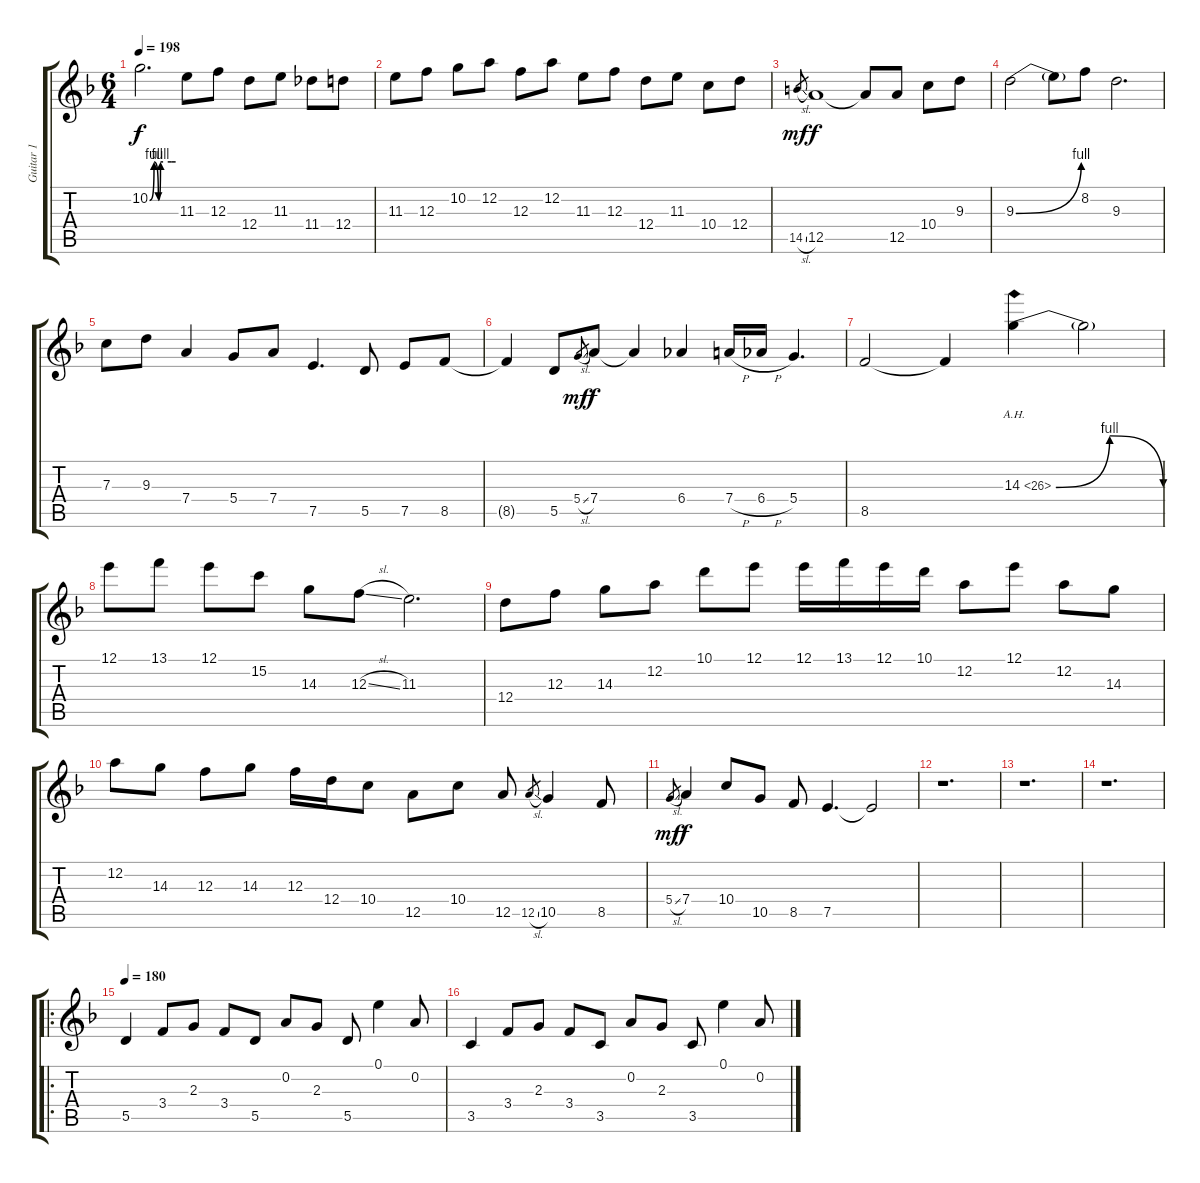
\track ("Guitar 1" "Guitar 1") {instrument distortionguitar}
\staff {score tabs}
\tuning (E4 A3 F3 D3 A2 D2) {hide}
\ts (6 4)
\tempo 198
\clef g2
\ks dminor
10.2{be (custom 0 0 10 4 20 0 25 4 31 4 50 4 60 4)}.2{d dy f} 11.3.8 12.3.8 12.4.8 11.3.8 11.4.8 12.4.8 |
11.3.8 12.3.8 10.2.8 12.2.8 12.3.8 12.2.8 11.3.8 12.3.8 12.4.8 11.3.8 10.4.8 12.4.8 |
14.5{sl}.8{gr dy mf} 12.5.1{dy f} 12.5{t}.8 12.5.8 10.4.8 9.3.8 |
9.3{be (bend 0 0 60 4)}.2 9.3{t}.8 8.2.8 9.3.2{d} |
7.3.8 9.3.8 7.4.4 5.4.8 7.4.8 7.5.4{d} 5.5.8 7.5.8 8.5.8 |
8.5{t}.4 5.5.8 5.4{sl}.8{gr dy mf} 7.4.8{dy f} 7.4{t}.4 6.4.4 7.4{h}.16 6.4{h}.16 5.4.4{d} |
8.5.2 8.5{t}.4 14.3{be (bendrelease 0 0 15 4 45 4 60 0) ah 12}.4 14.3{t}.2 |
12.1.8 13.1.8 12.1.8 15.2.8 14.3.8 12.3{sl}.8 11.3.2{d} |
12.4.8 12.3.8 14.3.8 12.2.8 10.1.8 12.1.8 12.1.16 13.1.16 12.1.16 10.1.16 12.2.8 12.1.8 12.2.8 14.3.8 |
12.2.8 14.3.8 12.3.8 14.3.8 12.3.16 12.4.16 10.4.8 12.5.8 10.4.8 12.5.8 12.5{sl}.8{gr} 10.5.4 8.5.8 |
5.4{sl}.8{gr dy mf} 7.4.4{dy f} 10.4.8 10.5.8 8.5.8 7.5.4{d} 7.5{t}.2 |
r.1{d} |
r.1{d} |
r.1{d} |
\ro
\tempo 180
5.5.4 3.4.8 2.3.8 3.4.8 5.5.8 0.2.8 2.3.8 5.5.8 0.1.4 0.2.8 |
3.5.4 3.4.8 2.3.8 3.4.8 3.5.8 0.2.8 2.3.8 3.5.8 0.1.4 0.2.8
